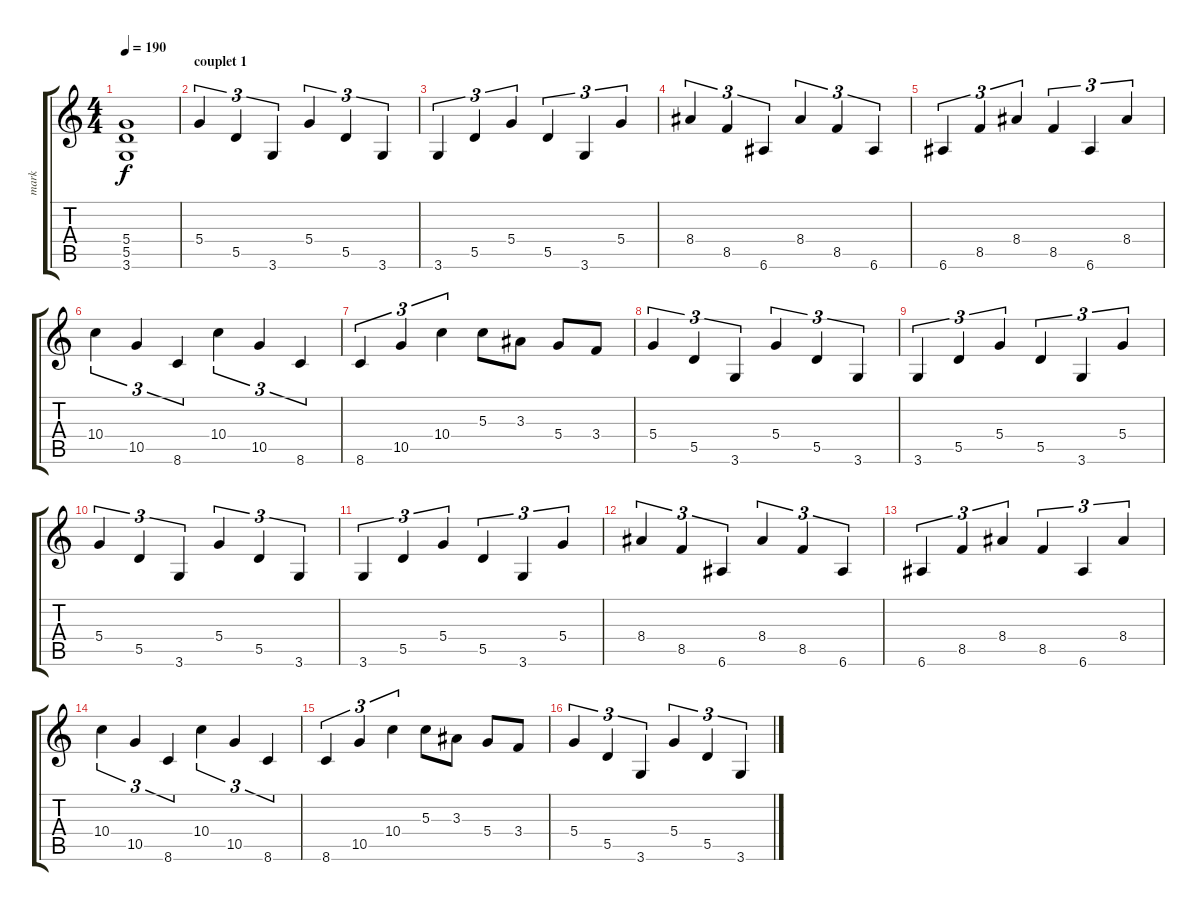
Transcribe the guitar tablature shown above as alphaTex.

\track ("mark" "mark") {instrument overdrivenguitar}
\staff {score tabs}
\tuning (E4 B3 G3 D3 A2 E2) {hide}
\ts (4 4)
\tempo 190
\clef g2
\ks c
(5.4{t} 5.5{t} 3.6{t}).1{dy f} |
\section ("" "couplet 1")
5.4.4{tu (3 2)} 5.5.4{tu (3 2)} 3.6.4{tu (3 2)} 5.4.4{tu (3 2)} 5.5.4{tu (3 2)} 3.6.4{tu (3 2)} |
3.6.4{tu (3 2)} 5.5.4{tu (3 2)} 5.4.4{tu (3 2)} 5.5.4{tu (3 2)} 3.6.4{tu (3 2)} 5.4.4{tu (3 2)} |
8.4.4{tu (3 2)} 8.5.4{tu (3 2)} 6.6.4{tu (3 2)} 8.4.4{tu (3 2)} 8.5.4{tu (3 2)} 6.6.4{tu (3 2)} |
6.6.4{tu (3 2)} 8.5.4{tu (3 2)} 8.4.4{tu (3 2)} 8.5.4{tu (3 2)} 6.6.4{tu (3 2)} 8.4.4{tu (3 2)} |
10.4.4{tu (3 2)} 10.5.4{tu (3 2)} 8.6.4{tu (3 2)} 10.4.4{tu (3 2)} 10.5.4{tu (3 2)} 8.6.4{tu (3 2)} |
8.6.4{tu (3 2)} 10.5.4{tu (3 2)} 10.4.4{tu (3 2)} 5.3.8 3.3.8 5.4.8 3.4.8 |
5.4.4{tu (3 2)} 5.5.4{tu (3 2)} 3.6.4{tu (3 2)} 5.4.4{tu (3 2)} 5.5.4{tu (3 2)} 3.6.4{tu (3 2)} |
3.6.4{tu (3 2)} 5.5.4{tu (3 2)} 5.4.4{tu (3 2)} 5.5.4{tu (3 2)} 3.6.4{tu (3 2)} 5.4.4{tu (3 2)} |
5.4.4{tu (3 2)} 5.5.4{tu (3 2)} 3.6.4{tu (3 2)} 5.4.4{tu (3 2)} 5.5.4{tu (3 2)} 3.6.4{tu (3 2)} |
3.6.4{tu (3 2)} 5.5.4{tu (3 2)} 5.4.4{tu (3 2)} 5.5.4{tu (3 2)} 3.6.4{tu (3 2)} 5.4.4{tu (3 2)} |
8.4.4{tu (3 2)} 8.5.4{tu (3 2)} 6.6.4{tu (3 2)} 8.4.4{tu (3 2)} 8.5.4{tu (3 2)} 6.6.4{tu (3 2)} |
6.6.4{tu (3 2)} 8.5.4{tu (3 2)} 8.4.4{tu (3 2)} 8.5.4{tu (3 2)} 6.6.4{tu (3 2)} 8.4.4{tu (3 2)} |
10.4.4{tu (3 2)} 10.5.4{tu (3 2)} 8.6.4{tu (3 2)} 10.4.4{tu (3 2)} 10.5.4{tu (3 2)} 8.6.4{tu (3 2)} |
8.6.4{tu (3 2)} 10.5.4{tu (3 2)} 10.4.4{tu (3 2)} 5.3.8 3.3.8 5.4.8 3.4.8 |
5.4.4{tu (3 2)} 5.5.4{tu (3 2)} 3.6.4{tu (3 2)} 5.4.4{tu (3 2)} 5.5.4{tu (3 2)} 3.6.4{tu (3 2)}
